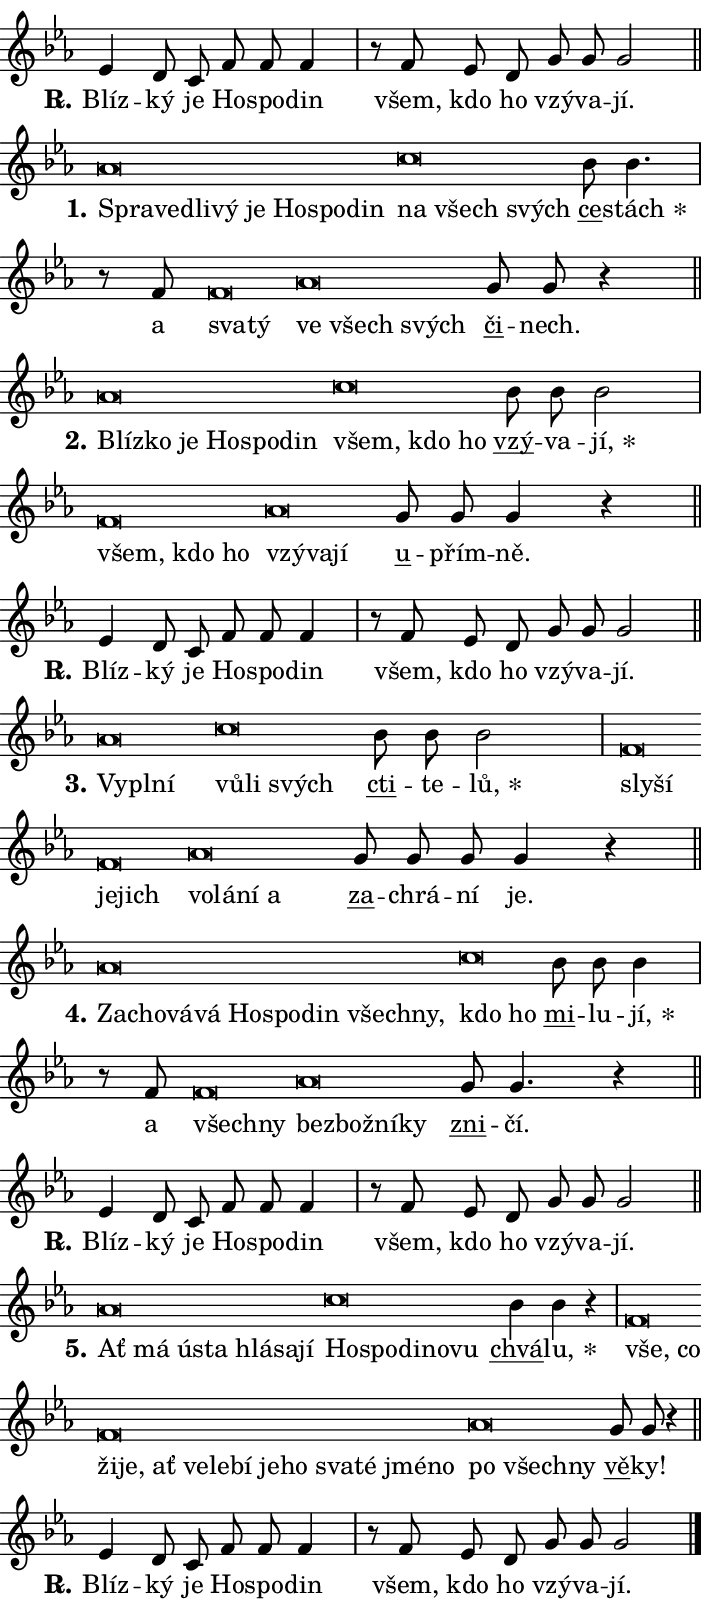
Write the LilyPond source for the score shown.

\version "2.24.0"
\header { tagline = "" }
\paper {
  indent = 0\cm
  top-margin = 0\cm
  right-margin = 0.13\cm % to fit lyric hyphens
  bottom-margin = 0\cm
  left-margin = 0\cm
  paper-width = 12\cm
  page-breaking = #ly:one-page-breaking
  system-system-spacing.basic-distance = #11
  score-system-spacing.basic-distance = #11
  ragged-last = ##f
}


%% Author: Thomas Morley
%% https://lists.gnu.org/archive/html/lilypond-user/2020-05/msg00002.html
#(define (line-position grob)
"Returns position of @var[grob} in current system:
   @code{'start}, if at first time-step
   @code{'end}, if at last time-step
   @code{'middle} otherwise
"
  (let* ((col (ly:item-get-column grob))
         (ln (ly:grob-object col 'left-neighbor))
         (rn (ly:grob-object col 'right-neighbor))
         (col-to-check-left (if (ly:grob? ln) ln col))
         (col-to-check-right (if (ly:grob? rn) rn col))
         (break-dir-left
           (and
             (ly:grob-property col-to-check-left 'non-musical #f)
             (ly:item-break-dir col-to-check-left)))
         (break-dir-right
           (and
             (ly:grob-property col-to-check-right 'non-musical #f)
             (ly:item-break-dir col-to-check-right))))
        (cond ((eqv? 1 break-dir-left) 'start)
              ((eqv? -1 break-dir-right) 'end)
              (else 'middle))))

#(define (tranparent-at-line-position vctor)
  (lambda (grob)
  "Relying on @code{line-position} select the relevant enry from @var{vctor}.
Used to determine transparency,"
    (case (line-position grob)
      ((end) (not (vector-ref vctor 0)))
      ((middle) (not (vector-ref vctor 1)))
      ((start) (not (vector-ref vctor 2))))))

noteHeadBreakVisibility =
#(define-music-function (break-visibility)(vector?)
"Makes @code{NoteHead}s transparent relying on @var{break-visibility}"
#{
  \override NoteHead.transparent =
    #(tranparent-at-line-position break-visibility)
#})

#(define delete-ledgers-for-transparent-note-heads
  (lambda (grob)
    "Reads whether a @code{NoteHead} is transparent.
If so this @code{NoteHead} is removed from @code{'note-heads} from
@var{grob}, which is supposed to be @code{LedgerLineSpanner}.
As a result ledgers are not printed for this @code{NoteHead}"
    (let* ((nhds-array (ly:grob-object grob 'note-heads))
           (nhds-list
             (if (ly:grob-array? nhds-array)
                 (ly:grob-array->list nhds-array)
                 '()))
           ;; Relies on the transparent-property being done before
           ;; Staff.LedgerLineSpanner.after-line-breaking is executed.
           ;; This is fragile ...
           (to-keep
             (remove
               (lambda (nhd)
                 (ly:grob-property nhd 'transparent #f))
               nhds-list)))
      ;; TODO find a better method to iterate over grob-arrays, similiar
      ;; to filter/remove etc for lists
      ;; For now rebuilt from scratch
      (set! (ly:grob-object grob 'note-heads)  '())
      (for-each
        (lambda (nhd)
          (ly:pointer-group-interface::add-grob grob 'note-heads nhd))
        to-keep))))

squashNotes = {
  \override NoteHead.X-extent = #'(-0.2 . 0.2)
  \override NoteHead.Y-extent = #'(-0.75 . 0)
  \override NoteHead.stencil =
    #(lambda (grob)
       (let ((pos (ly:grob-property grob 'staff-position)))
         (begin
           (if (< pos -7) (display "ERROR: Lower brevis then expected\n") (display ""))
           (if (<= pos -6) ly:text-interface::print ly:note-head::print))))
}
unSquashNotes = {
  \revert NoteHead.X-extent
  \revert NoteHead.Y-extent
  \revert NoteHead.stencil
}

hideNotes = \noteHeadBreakVisibility #begin-of-line-visible
unHideNotes = \noteHeadBreakVisibility #all-visible

% work-around for resetting accidentals
% https://lilypond.org/doc/v2.23/Documentation/notation/displaying-rhythms#unmetered-music
cadenzaMeasure = {
  \cadenzaOff
  \partial 1024 s1024
  \cadenzaOn
}

#(define-markup-command (accent layout props text) (markup?)
  "Underline accented syllable"
  (interpret-markup layout props
    #{\markup \override #'(offset . 4.3) \underline { #text }#}))

responsum = \markup \concat {
  "R" \hspace #-1.05 \path #0.1 #'((moveto 0 0.07) (lineto 0.9 0.8)) \hspace #0.05 "."
}

spaceSize = #0.6828661417322834 % exact space size for TeX Gyre Schola

\layout {
  \context {
    \Staff
    \remove "Time_signature_engraver"
    \override LedgerLineSpanner.after-line-breaking = #delete-ledgers-for-transparent-note-heads
  }
  \context {
    \Lyrics {
      \override LyricSpace.minimum-distance = \spaceSize
      \override LyricText.font-name = #"TeX Gyre Schola"
      \override LyricText.font-size = 1
      \override StanzaNumber.font-name = #"TeX Gyre Schola Bold"
      \override StanzaNumber.font-size = 1
    }
  }
  \context {
    \Score 
    \override NoteHead.text =
      #(lambda (grob) 
        (let ((pos (ly:grob-property grob 'staff-position)))
          #{\markup {
            \combine
              \halign #-0.55 \raise #(if (= pos -6) 0 0.5) \override #'(thickness . 2) \draw-line #'(3.2 . 0)
              \musicglyph "noteheads.sM1"
          }#}))
  }
}

% magnetic-lyrics.ily
%
%   written by
%     Jean Abou Samra <jean@abou-samra.fr>
%     Werner Lemberg <wl@gnu.org>
%
%   adapted by
%     Jiri Hon <jiri.hon@gmail.com>
%
% Version 2022-Apr-15

% https://www.mail-archive.com/lilypond-user@gnu.org/msg149350.html

#(define (Left_hyphen_pointer_engraver context)
   "Collect syllable-hyphen-syllable occurrences in lyrics and store
them in properties.  This engraver only looks to the left.  For
example, if the lyrics input is @code{foo -- bar}, it does the
following.

@itemize @bullet
@item
Set the @code{text} property of the @code{LyricHyphen} grob between
@q{foo} and @q{bar} to @code{foo}.

@item
Set the @code{left-hyphen} property of the @code{LyricText} grob with
text @q{foo} to the @code{LyricHyphen} grob between @q{foo} and
@q{bar}.
@end itemize

Use this auxiliary engraver in combination with the
@code{lyric-@/text::@/apply-@/magnetic-@/offset!} hook."
   (let ((hyphen #f)
         (text #f))
     (make-engraver
      (acknowledgers
       ((lyric-syllable-interface engraver grob source-engraver)
        (set! text grob)))
      (end-acknowledgers
       ((lyric-hyphen-interface engraver grob source-engraver)
        ;(when (not (grob::has-interface grob 'lyric-space-interface))
          (set! hyphen grob)));)
      ((stop-translation-timestep engraver)
       (when (and text hyphen)
         (ly:grob-set-object! text 'left-hyphen hyphen))
       (set! text #f)
       (set! hyphen #f)))))

#(define (lyric-text::apply-magnetic-offset! grob)
   "If the space between two syllables is less than the value in
property @code{LyricText@/.details@/.squash-threshold}, move the right
syllable to the left so that it gets concatenated with the left
syllable.

Use this function as a hook for
@code{LyricText@/.after-@/line-@/breaking} if the
@code{Left_@/hyphen_@/pointer_@/engraver} is active."
   (let ((hyphen (ly:grob-object grob 'left-hyphen #f)))
     (when hyphen
       (let ((left-text (ly:spanner-bound hyphen LEFT)))
         (when (grob::has-interface left-text 'lyric-syllable-interface)
           (let* ((common (ly:grob-common-refpoint grob left-text X))
                  (this-x-ext (ly:grob-extent grob common X))
                  (left-x-ext
                   (begin
                     ;; Trigger magnetism for left-text.
                     (ly:grob-property left-text 'after-line-breaking)
                     (ly:grob-extent left-text common X)))
                  ;; `delta` is the gap width between two syllables.
                  (delta (- (interval-start this-x-ext)
                            (interval-end left-x-ext)))
                  (details (ly:grob-property grob 'details))
                  (threshold (assoc-get 'squash-threshold details 0.2)))
             (when (< delta threshold)
               (let* (;; We have to manipulate the input text so that
                      ;; ligatures crossing syllable boundaries are not
                      ;; disabled.  For languages based on the Latin
                      ;; script this is essentially a beautification.
                      ;; However, for non-Western scripts it can be a
                      ;; necessity.
                      (lt (ly:grob-property left-text 'text))
                      (rt (ly:grob-property grob 'text))
                      (is-space (grob::has-interface hyphen 'lyric-space-interface))
                      (space (if is-space " " ""))
                      (extra-delta (if is-space spaceSize 0))
                      ;; Append new syllable.
                      (ltrt-space (if (and (string? lt) (string? rt))
                                (string-append lt space rt)
                                (make-concat-markup (list lt space rt))))
                      ;; Right-align `ltrt` to the right side.
                      (ltrt-space-markup (grob-interpret-markup
                               grob
                               (make-translate-markup
                                (cons (interval-length this-x-ext) 0)
                                (make-right-align-markup ltrt-space)))))
                 (begin
                   ;; Don't print `left-text`.
                   (ly:grob-set-property! left-text 'stencil #f)
                   ;; Set text and stencil (which holds all collected
                   ;; syllables so far) and shift it to the left.
                   (ly:grob-set-property! grob 'text ltrt-space)
                   (ly:grob-set-property! grob 'stencil ltrt-space-markup)
                   (ly:grob-translate-axis! grob (- (- delta extra-delta)) X))))))))))


#(define (lyric-hyphen::displace-bounds-first grob)
   ;; Make very sure this callback isn't triggered too early.
   (let ((left (ly:spanner-bound grob LEFT))
         (right (ly:spanner-bound grob RIGHT)))
     (ly:grob-property left 'after-line-breaking)
     (ly:grob-property right 'after-line-breaking)
     (ly:lyric-hyphen::print grob)))

squashThreshold = #0.4

\layout {
  \context {
    \Lyrics
    \consists #Left_hyphen_pointer_engraver
    \override LyricText.after-line-breaking =
      #lyric-text::apply-magnetic-offset!
    \override LyricHyphen.stencil = #lyric-hyphen::displace-bounds-first
    \override LyricText.details.squash-threshold = \squashThreshold
    \override LyricHyphen.minimum-distance = 0
    \override LyricHyphen.minimum-length = \squashThreshold
  }
}

squashText = \override LyricText.details.squash-threshold = 9999
unSquashText = \override LyricText.details.squash-threshold = \squashThreshold

leftText = \override LyricText.self-alignment-X = #LEFT
unLeftText = \revert LyricText.self-alignment-X

starOffset = #(lambda (grob) 
                (let ((x_offset (ly:self-alignment-interface::aligned-on-x-parent grob)))
                  (if (= x_offset 0) 0 (+ x_offset 1.2))))

star = #(define-music-function (syllable)(string?)
"Append star separator at the end of a syllable"
#{
  \once \override LyricText.X-offset = #starOffset
  \lyricmode { \markup {
    #syllable
    \override #'((font-name . "TeX Gyre Schola Bold")) \hspace #0.2 \lower #0.65 \larger "*"
  } }
#})

starAccent = #(define-music-function (syllable)(string?)
"Append star separator at the end of a syllable and make accent"
#{
  \once \override LyricText.X-offset = #starOffset
  \lyricmode { \markup {
    \accent #syllable
    \override #'((font-name . "TeX Gyre Schola Bold")) \hspace #0.2 \lower #0.65 \larger "*"
  } }
#})

breath = #(define-music-function (syllable)(string?)
"Append breathing indicator at the end of a syllable"
#{
  \lyricmode { \markup { #syllable "+" } }
#})

optionalBreath = #(define-music-function (syllable)(string?)
"Append optional breathing indicator at the end of a syllable"
#{
  \lyricmode { \markup { #syllable "(+)" } }
#})


\score {
    <<
        \new Voice = "melody" { \cadenzaOn \key es \major \relative { es'4 d8 c f f f4 \cadenzaMeasure \bar "|" r8 f es d \bar "" g g g2 \cadenzaMeasure \bar "||" \break } }
        \new Lyrics \lyricsto "melody" { \lyricmode { \set stanza = \responsum
Blíz -- ký je Ho -- spo -- din všem, kdo ho vzý -- va -- jí. } }
    >>
    \layout {}
}

\score {
    <<
        \new Voice = "melody" { \cadenzaOn \key es \major \relative { \squashNotes as'\breve*1/16 \hideNotes \breve*1/16 \bar "" \breve*1/16 \bar "" \breve*1/16 \bar "" \breve*1/16 \bar "" \breve*1/16 \bar "" \breve*1/16 \breve*1/16 \bar "" \unHideNotes \unSquashNotes \squashNotes c\breve*1/16 \hideNotes \breve*1/16 \breve*1/16 \bar "" \unHideNotes \unSquashNotes \bar "" bes8 bes4. \cadenzaMeasure \bar "|" r8 f8 \squashNotes f\breve*1/16 \hideNotes \breve*1/16 \bar "" \unHideNotes \unSquashNotes \squashNotes as\breve*1/16 \hideNotes \breve*1/16 \breve*1/16 \bar "" \unHideNotes \unSquashNotes \bar "" g8 g r4 \cadenzaMeasure \bar "||" \break } }
        \new Lyrics \lyricsto "melody" { \lyricmode { \set stanza = "1."
\leftText Spra -- \squashText ve -- dli -- vý je Ho -- spo -- din \unSquashText na \squashText všech svých \unLeftText \unSquashText \markup \accent ce -- \star stách a \leftText sva -- \squashText tý \unSquashText ve \squashText všech svých \unLeftText \unSquashText \markup \accent či -- nech. } }
    >>
    \layout {}
}

\score {
    <<
        \new Voice = "melody" { \cadenzaOn \key es \major \relative { \squashNotes as'\breve*1/16 \hideNotes \breve*1/16 \bar "" \breve*1/16 \bar "" \breve*1/16 \bar "" \breve*1/16 \breve*1/16 \bar "" \unHideNotes \unSquashNotes \squashNotes c\breve*1/16 \hideNotes \breve*1/16 \breve*1/16 \bar "" \unHideNotes \unSquashNotes \bar "" bes8 bes bes2 \cadenzaMeasure \bar "|" \squashNotes f\breve*1/16 \hideNotes \breve*1/16 \breve*1/16 \bar "" \unHideNotes \unSquashNotes \squashNotes as\breve*1/16 \hideNotes \breve*1/16 \breve*1/16 \bar "" \unHideNotes \unSquashNotes \bar "" g8 g g4 r \cadenzaMeasure \bar "||" \break } }
        \new Lyrics \lyricsto "melody" { \lyricmode { \set stanza = "2."
\leftText Blíz -- \squashText ko je Ho -- spo -- din \unSquashText všem, \squashText kdo ho \unLeftText \unSquashText \markup \accent vzý -- va -- \star jí, \leftText všem, \squashText kdo ho \unSquashText vzý -- \squashText va -- jí \unLeftText \unSquashText \markup \accent u -- přím -- ně. } }
    >>
    \layout {}
}

\score {
    <<
        \new Voice = "melody" { \cadenzaOn \key es \major \relative { es'4 d8 c f f f4 \cadenzaMeasure \bar "|" r8 f es d \bar "" g g g2 \cadenzaMeasure \bar "||" \break } }
        \new Lyrics \lyricsto "melody" { \lyricmode { \set stanza = \responsum
Blíz -- ký je Ho -- spo -- din všem, kdo ho vzý -- va -- jí. } }
    >>
    \layout {}
}

\score {
    <<
        \new Voice = "melody" { \cadenzaOn \key es \major \relative { \squashNotes as'\breve*1/16 \hideNotes \breve*1/16 \breve*1/16 \bar "" \unHideNotes \unSquashNotes \squashNotes c\breve*1/16 \hideNotes \breve*1/16 \breve*1/16 \bar "" \unHideNotes \unSquashNotes \bar "" bes8 bes bes2 \cadenzaMeasure \bar "|" \squashNotes f\breve*1/16 \hideNotes \breve*1/16 \bar "" \breve*1/16 \breve*1/16 \bar "" \unHideNotes \unSquashNotes \squashNotes as\breve*1/16 \hideNotes \breve*1/16 \bar "" \breve*1/16 \breve*1/16 \bar "" \unHideNotes \unSquashNotes \bar "" g8 g g g4 r \cadenzaMeasure \bar "||" \break } }
        \new Lyrics \lyricsto "melody" { \lyricmode { \set stanza = "3."
\leftText Vy -- \squashText pl -- ní \unSquashText vů -- \squashText li svých \unLeftText \unSquashText \markup \accent cti -- te -- \star lů, \leftText sly -- \squashText ší je -- jich \unSquashText vo -- \squashText lá -- ní a \unLeftText \unSquashText \markup \accent za -- chrá -- ní je. } }
    >>
    \layout {}
}

\score {
    <<
        \new Voice = "melody" { \cadenzaOn \key es \major \relative { \squashNotes as'\breve*1/16 \hideNotes \breve*1/16 \bar "" \breve*1/16 \bar "" \breve*1/16 \bar "" \breve*1/16 \bar "" \breve*1/16 \bar "" \breve*1/16 \bar "" \breve*1/16 \breve*1/16 \bar "" \unHideNotes \unSquashNotes \squashNotes c\breve*1/16 \hideNotes \breve*1/16 \bar "" \unHideNotes \unSquashNotes \bar "" bes8 bes bes4 \cadenzaMeasure \bar "|" r8 f8 \squashNotes f\breve*1/16 \hideNotes \breve*1/16 \bar "" \unHideNotes \unSquashNotes \squashNotes as\breve*1/16 \hideNotes \breve*1/16 \bar "" \breve*1/16 \breve*1/16 \bar "" \unHideNotes \unSquashNotes \bar "" g8 g4. r4 \cadenzaMeasure \bar "||" \break } }
        \new Lyrics \lyricsto "melody" { \lyricmode { \set stanza = "4."
\leftText Za -- \squashText cho -- vá -- vá Ho -- spo -- din všech -- ny, \unSquashText kdo \squashText ho \unLeftText \unSquashText \markup \accent mi -- lu -- \star jí, a \leftText všech -- \squashText ny \unSquashText bez -- \squashText bož -- ní -- ky \unLeftText \unSquashText \markup \accent zni -- čí. } }
    >>
    \layout {}
}

\score {
    <<
        \new Voice = "melody" { \cadenzaOn \key es \major \relative { es'4 d8 c f f f4 \cadenzaMeasure \bar "|" r8 f es d \bar "" g g g2 \cadenzaMeasure \bar "||" \break } }
        \new Lyrics \lyricsto "melody" { \lyricmode { \set stanza = \responsum
Blíz -- ký je Ho -- spo -- din všem, kdo ho vzý -- va -- jí. } }
    >>
    \layout {}
}

\score {
    <<
        \new Voice = "melody" { \cadenzaOn \key es \major \relative { \squashNotes as'\breve*1/16 \hideNotes \breve*1/16 \bar "" \breve*1/16 \bar "" \breve*1/16 \bar "" \breve*1/16 \bar "" \breve*1/16 \breve*1/16 \bar "" \unHideNotes \unSquashNotes \squashNotes c\breve*1/16 \hideNotes \breve*1/16 \bar "" \breve*1/16 \bar "" \breve*1/16 \breve*1/16 \bar "" \unHideNotes \unSquashNotes \bar "" bes4 bes r \cadenzaMeasure \bar "|" \squashNotes f\breve*1/16 \hideNotes \breve*1/16 \bar "" \breve*1/16 \bar "" \breve*1/16 \bar "" \breve*1/16 \bar "" \breve*1/16 \bar "" \breve*1/16 \bar "" \breve*1/16 \bar "" \breve*1/16 \bar "" \breve*1/16 \bar "" \breve*1/16 \bar "" \breve*1/16 \bar "" \breve*1/16 \breve*1/16 \bar "" \unHideNotes \unSquashNotes \squashNotes as\breve*1/16 \hideNotes \breve*1/16 \breve*1/16 \bar "" \unHideNotes \unSquashNotes \bar "" g8 g r4 \cadenzaMeasure \bar "||" \break } }
        \new Lyrics \lyricsto "melody" { \lyricmode { \set stanza = "5."
\leftText Ať \squashText má ú -- sta hlá -- sa -- jí \unSquashText Ho -- \squashText spo -- di -- no -- vu \unLeftText \unSquashText \markup \accent chvá -- \star lu, \leftText vše, \squashText co ži -- je, ať ve -- le -- bí je -- ho sva -- té jmé -- no \unSquashText po \squashText všech -- ny \unLeftText \unSquashText \markup \accent vě -- ky! } }
    >>
    \layout {}
}

\score {
    <<
        \new Voice = "melody" { \cadenzaOn \key es \major \relative { es'4 d8 c f f f4 \cadenzaMeasure \bar "|" r8 f es d \bar "" g g g2 \cadenzaMeasure \bar "||" \break } \bar "|." }
        \new Lyrics \lyricsto "melody" { \lyricmode { \set stanza = \responsum
Blíz -- ký je Ho -- spo -- din všem, kdo ho vzý -- va -- jí. } }
    >>
    \layout {}
}
